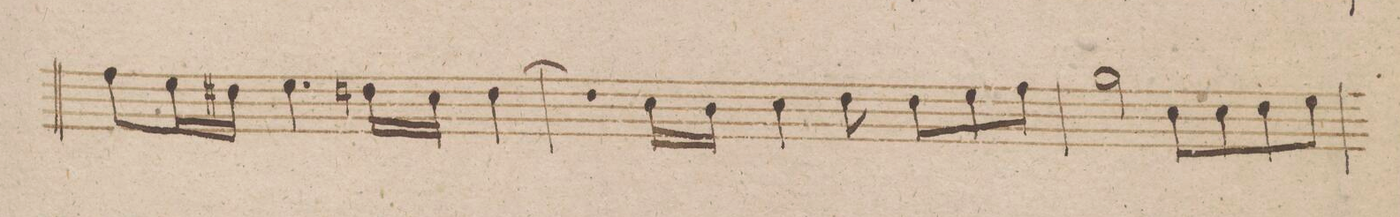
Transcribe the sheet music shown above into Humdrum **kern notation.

**kern	**dynam
*I"Fagotto 1mo	*
*clefF4	*
*k[b-]	*
*met(c)	*
*M4/4	*
8A\L	.
16G\L	.
16F#X\JJ	.
4.G\	.
16Fn\LL	.
16E\JJ	.
[4F\	.
=264	=264
8F\]	.
16E\LL	.
16D\JJ	.
4E\	.
8F\	.
8F\L	.
8G\	.
8A\J	.
=265	=265
2B-\	.
8E\L	.
8E\	.
8F\	.
8G\J	.
=266	=266
*-	*-
